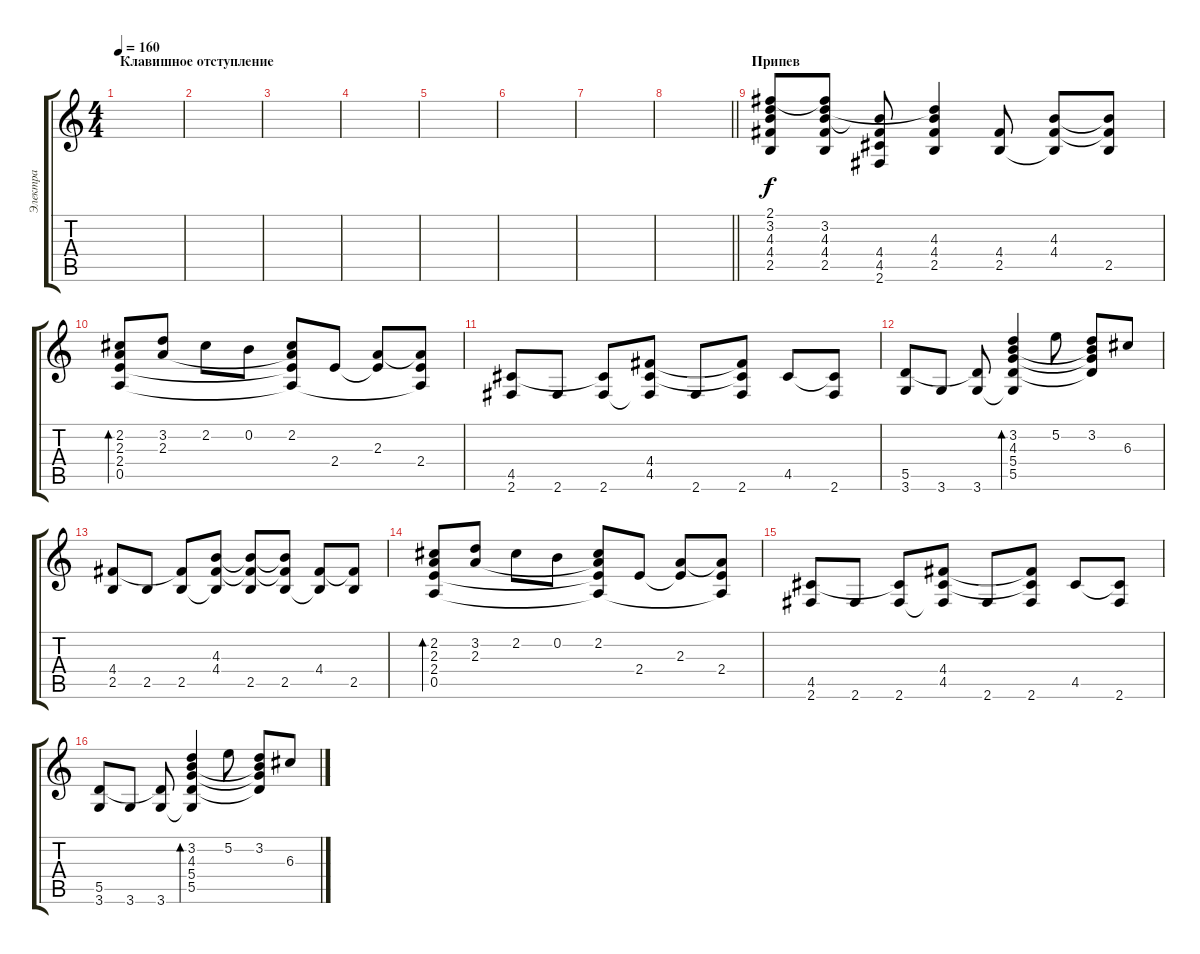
\track ("Электра" "Электра") {instrument electricguitarjazz}
\staff {score tabs}
\tuning (E4 B3 G3 D3 A2 E2) {hide}
\ts (4 4)
\section ("" "Клавишное отступление")
\tempo 160
\clef g2
\ks c
|
|
|
|
|
|
|
\barLineRight lightlight
|
\section ("" "Припев")
(2.1 3.2 4.3 4.4 2.5).8 (2.1{t} 3.2 4.3 4.4 2.5).8 (4.3{t} 4.4 4.5 2.6).8 (3.2{t} 4.3 4.4 2.5).4 (4.4 2.5).8 (4.3 4.4 2.5{t}).8 (4.3{t} 4.4{t} 2.5).8 |
(2.2 2.3 2.4 0.5).8{bd 120} (3.2 2.3).8 2.2.8 0.2.8 (2.2 2.3{t} 2.4{t} 0.5{t}).8 2.4.8 (2.3 2.4{t}).8 (2.3{t} 2.4 0.5{t}).8 |
(4.5 2.6).8 2.6.8 (4.5{t} 2.6).8 (4.4 4.5 2.6{t}).8 2.6.8 (4.4{t} 4.5{t} 2.6).8 4.5.8 (4.5{t} 2.6).8 |
(5.5 3.6).8 3.6.8 (5.5{t} 3.6).8 (3.2 4.3 5.4 5.5 3.6{t}).4{bd 120} 5.2.8 (3.2 4.3{t} 5.4{t} 5.5{t}).8 6.3.8 |
(4.4 2.5).8 2.5.8 (4.4{t} 2.5).8 (4.3 4.4 2.5{t}).8 (4.3{t} 4.4{t} 2.5).8 (4.3{t} 4.4{t} 2.5).8 (4.4 2.5{t}).8 (4.4{t} 2.5).8 |
(2.2 2.3 2.4 0.5).8{bd 120} (3.2 2.3).8 2.2.8 0.2.8 (2.2 2.3{t} 2.4{t} 0.5{t}).8 2.4.8 (2.3 2.4{t}).8 (2.3{t} 2.4 0.5{t}).8 |
(4.5 2.6).8 2.6.8 (4.5{t} 2.6).8 (4.4 4.5 2.6{t}).8 2.6.8 (4.4{t} 4.5{t} 2.6).8 4.5.8 (4.5{t} 2.6).8 |
(5.5 3.6).8 3.6.8 (5.5{t} 3.6).8 (3.2 4.3 5.4 5.5 3.6{t}).4{bd 120} 5.2.8 (3.2 4.3{t} 5.4{t} 5.5{t}).8 6.3.8
